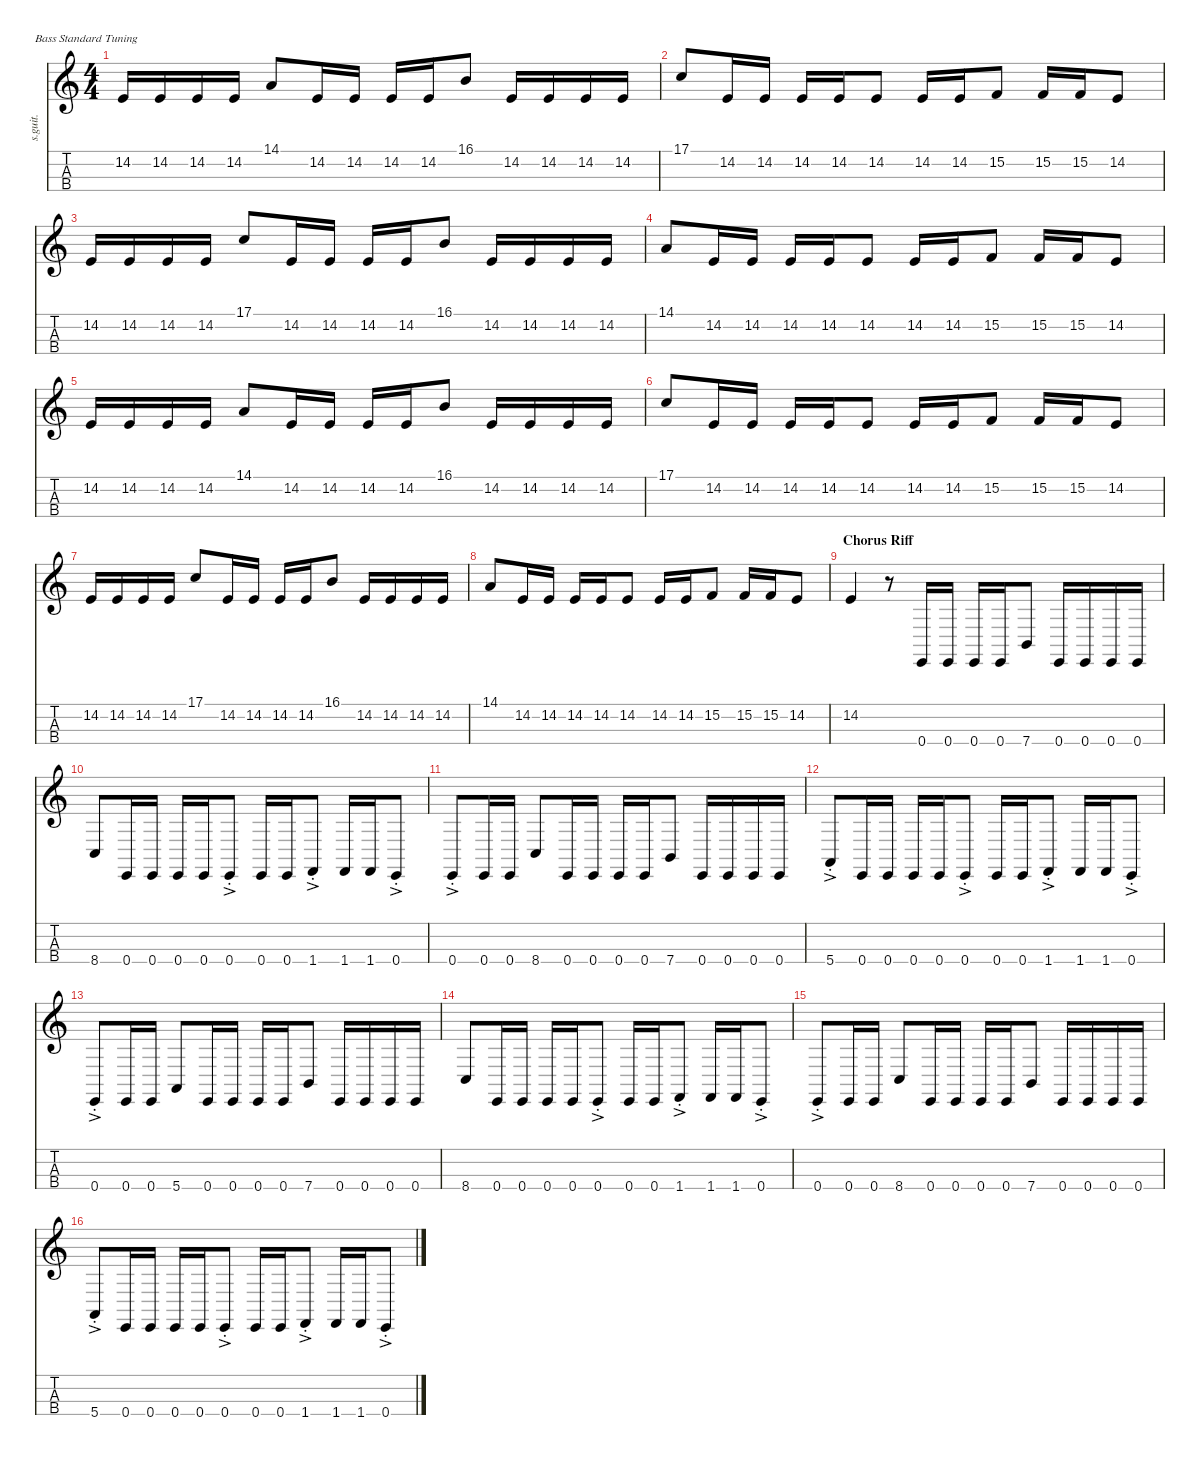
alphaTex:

\defaultSystemsLayout 4
\hideDynamics
\bracketExtendMode nobrackets
\track ("Cliff Burton - Bass" "s.guit.") {instrument electricbassfinger}
\staff {score tabs}
\tuning (G2 D2 A1 E1)
\ts (4 4)
\tempo (130 hide)
\clef g2
\ks c
14.2.16{lyrics (0 "") lyrics (1 "") lyrics (2 "") lyrics (3 "") lyrics (4 "") dy f} 14.2.16{lyrics (0 "") lyrics (1 "") lyrics (2 "") lyrics (3 "") lyrics (4 "")} 14.2.16{lyrics (0 "") lyrics (1 "") lyrics (2 "") lyrics (3 "") lyrics (4 "")} 14.2.16{lyrics (0 "") lyrics (1 "") lyrics (2 "") lyrics (3 "") lyrics (4 "")} 14.1.8{lyrics (0 "") lyrics (1 "") lyrics (2 "") lyrics (3 "") lyrics (4 "")} 14.2.16{lyrics (0 "") lyrics (1 "") lyrics (2 "") lyrics (3 "") lyrics (4 "")} 14.2.16{lyrics (0 "") lyrics (1 "") lyrics (2 "") lyrics (3 "") lyrics (4 "")} 14.2.16{lyrics (0 "") lyrics (1 "") lyrics (2 "") lyrics (3 "") lyrics (4 "")} 14.2.16{lyrics (0 "") lyrics (1 "") lyrics (2 "") lyrics (3 "") lyrics (4 "")} 16.1.8{lyrics (0 "") lyrics (1 "") lyrics (2 "") lyrics (3 "") lyrics (4 "")} 14.2.16{lyrics (0 "") lyrics (1 "") lyrics (2 "") lyrics (3 "") lyrics (4 "")} 14.2.16{lyrics (0 "") lyrics (1 "") lyrics (2 "") lyrics (3 "") lyrics (4 "")} 14.2.16{lyrics (0 "") lyrics (1 "") lyrics (2 "") lyrics (3 "") lyrics (4 "")} 14.2.16{lyrics (0 "") lyrics (1 "") lyrics (2 "") lyrics (3 "") lyrics (4 "")} |
17.1.8{lyrics (0 "") lyrics (1 "") lyrics (2 "") lyrics (3 "") lyrics (4 "")} 14.2.16{lyrics (0 "") lyrics (1 "") lyrics (2 "") lyrics (3 "") lyrics (4 "")} 14.2.16{lyrics (0 "") lyrics (1 "") lyrics (2 "") lyrics (3 "") lyrics (4 "")} 14.2.16{lyrics (0 "") lyrics (1 "") lyrics (2 "") lyrics (3 "") lyrics (4 "")} 14.2.16{lyrics (0 "") lyrics (1 "") lyrics (2 "") lyrics (3 "") lyrics (4 "")} 14.2.8{lyrics (0 "") lyrics (1 "") lyrics (2 "") lyrics (3 "") lyrics (4 "")} 14.2.16{lyrics (0 "") lyrics (1 "") lyrics (2 "") lyrics (3 "") lyrics (4 "")} 14.2.16{lyrics (0 "") lyrics (1 "") lyrics (2 "") lyrics (3 "") lyrics (4 "")} 15.2.8{lyrics (0 "") lyrics (1 "") lyrics (2 "") lyrics (3 "") lyrics (4 "")} 15.2.16{lyrics (0 "") lyrics (1 "") lyrics (2 "") lyrics (3 "") lyrics (4 "")} 15.2.16{lyrics (0 "") lyrics (1 "") lyrics (2 "") lyrics (3 "") lyrics (4 "")} 14.2.8{lyrics (0 "") lyrics (1 "") lyrics (2 "") lyrics (3 "") lyrics (4 "")} |
14.2.16{lyrics (0 "") lyrics (1 "") lyrics (2 "") lyrics (3 "") lyrics (4 "")} 14.2.16{lyrics (0 "") lyrics (1 "") lyrics (2 "") lyrics (3 "") lyrics (4 "")} 14.2.16{lyrics (0 "") lyrics (1 "") lyrics (2 "") lyrics (3 "") lyrics (4 "")} 14.2.16{lyrics (0 "") lyrics (1 "") lyrics (2 "") lyrics (3 "") lyrics (4 "")} 17.1.8{lyrics (0 "") lyrics (1 "") lyrics (2 "") lyrics (3 "") lyrics (4 "")} 14.2.16{lyrics (0 "") lyrics (1 "") lyrics (2 "") lyrics (3 "") lyrics (4 "")} 14.2.16{lyrics (0 "") lyrics (1 "") lyrics (2 "") lyrics (3 "") lyrics (4 "")} 14.2.16{lyrics (0 "") lyrics (1 "") lyrics (2 "") lyrics (3 "") lyrics (4 "")} 14.2.16{lyrics (0 "") lyrics (1 "") lyrics (2 "") lyrics (3 "") lyrics (4 "")} 16.1.8{lyrics (0 "") lyrics (1 "") lyrics (2 "") lyrics (3 "") lyrics (4 "")} 14.2.16{lyrics (0 "") lyrics (1 "") lyrics (2 "") lyrics (3 "") lyrics (4 "")} 14.2.16{lyrics (0 "") lyrics (1 "") lyrics (2 "") lyrics (3 "") lyrics (4 "")} 14.2.16{lyrics (0 "") lyrics (1 "") lyrics (2 "") lyrics (3 "") lyrics (4 "")} 14.2.16{lyrics (0 "") lyrics (1 "") lyrics (2 "") lyrics (3 "") lyrics (4 "")} |
14.1.8{lyrics (0 "") lyrics (1 "") lyrics (2 "") lyrics (3 "") lyrics (4 "")} 14.2.16{lyrics (0 "") lyrics (1 "") lyrics (2 "") lyrics (3 "") lyrics (4 "")} 14.2.16{lyrics (0 "") lyrics (1 "") lyrics (2 "") lyrics (3 "") lyrics (4 "")} 14.2.16{lyrics (0 "") lyrics (1 "") lyrics (2 "") lyrics (3 "") lyrics (4 "")} 14.2.16{lyrics (0 "") lyrics (1 "") lyrics (2 "") lyrics (3 "") lyrics (4 "")} 14.2.8{lyrics (0 "") lyrics (1 "") lyrics (2 "") lyrics (3 "") lyrics (4 "")} 14.2.16{lyrics (0 "") lyrics (1 "") lyrics (2 "") lyrics (3 "") lyrics (4 "")} 14.2.16{lyrics (0 "") lyrics (1 "") lyrics (2 "") lyrics (3 "") lyrics (4 "")} 15.2.8{lyrics (0 "") lyrics (1 "") lyrics (2 "") lyrics (3 "") lyrics (4 "")} 15.2.16{lyrics (0 "") lyrics (1 "") lyrics (2 "") lyrics (3 "") lyrics (4 "")} 15.2.16{lyrics (0 "") lyrics (1 "") lyrics (2 "") lyrics (3 "") lyrics (4 "")} 14.2.8{lyrics (0 "") lyrics (1 "") lyrics (2 "") lyrics (3 "") lyrics (4 "")} |
14.2.16{lyrics (0 "") lyrics (1 "") lyrics (2 "") lyrics (3 "") lyrics (4 "")} 14.2.16{lyrics (0 "") lyrics (1 "") lyrics (2 "") lyrics (3 "") lyrics (4 "")} 14.2.16{lyrics (0 "") lyrics (1 "") lyrics (2 "") lyrics (3 "") lyrics (4 "")} 14.2.16{lyrics (0 "") lyrics (1 "") lyrics (2 "") lyrics (3 "") lyrics (4 "")} 14.1.8{lyrics (0 "") lyrics (1 "") lyrics (2 "") lyrics (3 "") lyrics (4 "")} 14.2.16{lyrics (0 "") lyrics (1 "") lyrics (2 "") lyrics (3 "") lyrics (4 "")} 14.2.16{lyrics (0 "") lyrics (1 "") lyrics (2 "") lyrics (3 "") lyrics (4 "")} 14.2.16{lyrics (0 "") lyrics (1 "") lyrics (2 "") lyrics (3 "") lyrics (4 "")} 14.2.16{lyrics (0 "") lyrics (1 "") lyrics (2 "") lyrics (3 "") lyrics (4 "")} 16.1.8{lyrics (0 "") lyrics (1 "") lyrics (2 "") lyrics (3 "") lyrics (4 "")} 14.2.16{lyrics (0 "") lyrics (1 "") lyrics (2 "") lyrics (3 "") lyrics (4 "")} 14.2.16{lyrics (0 "") lyrics (1 "") lyrics (2 "") lyrics (3 "") lyrics (4 "")} 14.2.16{lyrics (0 "") lyrics (1 "") lyrics (2 "") lyrics (3 "") lyrics (4 "")} 14.2.16{lyrics (0 "") lyrics (1 "") lyrics (2 "") lyrics (3 "") lyrics (4 "")} |
17.1.8{lyrics (0 "") lyrics (1 "") lyrics (2 "") lyrics (3 "") lyrics (4 "")} 14.2.16{lyrics (0 "") lyrics (1 "") lyrics (2 "") lyrics (3 "") lyrics (4 "")} 14.2.16{lyrics (0 "") lyrics (1 "") lyrics (2 "") lyrics (3 "") lyrics (4 "")} 14.2.16{lyrics (0 "") lyrics (1 "") lyrics (2 "") lyrics (3 "") lyrics (4 "")} 14.2.16{lyrics (0 "") lyrics (1 "") lyrics (2 "") lyrics (3 "") lyrics (4 "")} 14.2.8{lyrics (0 "") lyrics (1 "") lyrics (2 "") lyrics (3 "") lyrics (4 "")} 14.2.16{lyrics (0 "") lyrics (1 "") lyrics (2 "") lyrics (3 "") lyrics (4 "")} 14.2.16{lyrics (0 "") lyrics (1 "") lyrics (2 "") lyrics (3 "") lyrics (4 "")} 15.2.8{lyrics (0 "") lyrics (1 "") lyrics (2 "") lyrics (3 "") lyrics (4 "")} 15.2.16{lyrics (0 "") lyrics (1 "") lyrics (2 "") lyrics (3 "") lyrics (4 "")} 15.2.16{lyrics (0 "") lyrics (1 "") lyrics (2 "") lyrics (3 "") lyrics (4 "")} 14.2.8{lyrics (0 "") lyrics (1 "") lyrics (2 "") lyrics (3 "") lyrics (4 "")} |
14.2.16{lyrics (0 "") lyrics (1 "") lyrics (2 "") lyrics (3 "") lyrics (4 "")} 14.2.16{lyrics (0 "") lyrics (1 "") lyrics (2 "") lyrics (3 "") lyrics (4 "")} 14.2.16{lyrics (0 "") lyrics (1 "") lyrics (2 "") lyrics (3 "") lyrics (4 "")} 14.2.16{lyrics (0 "") lyrics (1 "") lyrics (2 "") lyrics (3 "") lyrics (4 "")} 17.1.8{lyrics (0 "") lyrics (1 "") lyrics (2 "") lyrics (3 "") lyrics (4 "")} 14.2.16{lyrics (0 "") lyrics (1 "") lyrics (2 "") lyrics (3 "") lyrics (4 "")} 14.2.16{lyrics (0 "") lyrics (1 "") lyrics (2 "") lyrics (3 "") lyrics (4 "")} 14.2.16{lyrics (0 "") lyrics (1 "") lyrics (2 "") lyrics (3 "") lyrics (4 "")} 14.2.16{lyrics (0 "") lyrics (1 "") lyrics (2 "") lyrics (3 "") lyrics (4 "")} 16.1.8{lyrics (0 "") lyrics (1 "") lyrics (2 "") lyrics (3 "") lyrics (4 "")} 14.2.16{lyrics (0 "") lyrics (1 "") lyrics (2 "") lyrics (3 "") lyrics (4 "")} 14.2.16{lyrics (0 "") lyrics (1 "") lyrics (2 "") lyrics (3 "") lyrics (4 "")} 14.2.16{lyrics (0 "") lyrics (1 "") lyrics (2 "") lyrics (3 "") lyrics (4 "")} 14.2.16{lyrics (0 "") lyrics (1 "") lyrics (2 "") lyrics (3 "") lyrics (4 "")} |
14.1.8{lyrics (0 "") lyrics (1 "") lyrics (2 "") lyrics (3 "") lyrics (4 "")} 14.2.16{lyrics (0 "") lyrics (1 "") lyrics (2 "") lyrics (3 "") lyrics (4 "")} 14.2.16{lyrics (0 "") lyrics (1 "") lyrics (2 "") lyrics (3 "") lyrics (4 "")} 14.2.16{lyrics (0 "") lyrics (1 "") lyrics (2 "") lyrics (3 "") lyrics (4 "")} 14.2.16{lyrics (0 "") lyrics (1 "") lyrics (2 "") lyrics (3 "") lyrics (4 "")} 14.2.8{lyrics (0 "") lyrics (1 "") lyrics (2 "") lyrics (3 "") lyrics (4 "")} 14.2.16{lyrics (0 "") lyrics (1 "") lyrics (2 "") lyrics (3 "") lyrics (4 "")} 14.2.16{lyrics (0 "") lyrics (1 "") lyrics (2 "") lyrics (3 "") lyrics (4 "")} 15.2.8{lyrics (0 "") lyrics (1 "") lyrics (2 "") lyrics (3 "") lyrics (4 "")} 15.2.16{lyrics (0 "") lyrics (1 "") lyrics (2 "") lyrics (3 "") lyrics (4 "")} 15.2.16{lyrics (0 "") lyrics (1 "") lyrics (2 "") lyrics (3 "") lyrics (4 "")} 14.2.8{lyrics (0 "") lyrics (1 "") lyrics (2 "") lyrics (3 "") lyrics (4 "")} |
\section ("" "Chorus Riff")
14.2.4{lyrics (0 "") lyrics (1 "") lyrics (2 "") lyrics (3 "") lyrics (4 "")} r.8 0.4.16{lyrics (0 "") lyrics (1 "") lyrics (2 "") lyrics (3 "") lyrics (4 "")} 0.4.16{lyrics (0 "") lyrics (1 "") lyrics (2 "") lyrics (3 "") lyrics (4 "")} 0.4.16{lyrics (0 "") lyrics (1 "") lyrics (2 "") lyrics (3 "") lyrics (4 "")} 0.4.16{lyrics (0 "") lyrics (1 "") lyrics (2 "") lyrics (3 "") lyrics (4 "")} 7.4.8{lyrics (0 "") lyrics (1 "") lyrics (2 "") lyrics (3 "") lyrics (4 "")} 0.4.16{lyrics (0 "") lyrics (1 "") lyrics (2 "") lyrics (3 "") lyrics (4 "")} 0.4.16{lyrics (0 "") lyrics (1 "") lyrics (2 "") lyrics (3 "") lyrics (4 "")} 0.4.16{lyrics (0 "") lyrics (1 "") lyrics (2 "") lyrics (3 "") lyrics (4 "")} 0.4.16{lyrics (0 "") lyrics (1 "") lyrics (2 "") lyrics (3 "") lyrics (4 "")} |
8.4.8{lyrics (0 "") lyrics (1 "") lyrics (2 "") lyrics (3 "") lyrics (4 "")} 0.4.16{lyrics (0 "") lyrics (1 "") lyrics (2 "") lyrics (3 "") lyrics (4 "")} 0.4.16{lyrics (0 "") lyrics (1 "") lyrics (2 "") lyrics (3 "") lyrics (4 "")} 0.4.16{lyrics (0 "") lyrics (1 "") lyrics (2 "") lyrics (3 "") lyrics (4 "")} 0.4.16{lyrics (0 "") lyrics (1 "") lyrics (2 "") lyrics (3 "") lyrics (4 "")} 0.4{ac st}.8{lyrics (0 "") lyrics (1 "") lyrics (2 "") lyrics (3 "") lyrics (4 "") dy ppp} 0.4.16{lyrics (0 "") lyrics (1 "") lyrics (2 "") lyrics (3 "") lyrics (4 "") dy f} 0.4.16{lyrics (0 "") lyrics (1 "") lyrics (2 "") lyrics (3 "") lyrics (4 "")} 1.4{ac st}.8{lyrics (0 "") lyrics (1 "") lyrics (2 "") lyrics (3 "") lyrics (4 "") dy ppp} 1.4.16{lyrics (0 "") lyrics (1 "") lyrics (2 "") lyrics (3 "") lyrics (4 "") dy f} 1.4.16{lyrics (0 "") lyrics (1 "") lyrics (2 "") lyrics (3 "") lyrics (4 "")} 0.4{ac st}.8{lyrics (0 "") lyrics (1 "") lyrics (2 "") lyrics (3 "") lyrics (4 "") dy ppp} |
0.4{ac st}.8{lyrics (0 "") lyrics (1 "") lyrics (2 "") lyrics (3 "") lyrics (4 "")} 0.4.16{lyrics (0 "") lyrics (1 "") lyrics (2 "") lyrics (3 "") lyrics (4 "") dy f} 0.4.16{lyrics (0 "") lyrics (1 "") lyrics (2 "") lyrics (3 "") lyrics (4 "")} 8.4.8{lyrics (0 "") lyrics (1 "") lyrics (2 "") lyrics (3 "") lyrics (4 "")} 0.4.16{lyrics (0 "") lyrics (1 "") lyrics (2 "") lyrics (3 "") lyrics (4 "")} 0.4.16{lyrics (0 "") lyrics (1 "") lyrics (2 "") lyrics (3 "") lyrics (4 "")} 0.4.16{lyrics (0 "") lyrics (1 "") lyrics (2 "") lyrics (3 "") lyrics (4 "")} 0.4.16{lyrics (0 "") lyrics (1 "") lyrics (2 "") lyrics (3 "") lyrics (4 "")} 7.4.8{lyrics (0 "") lyrics (1 "") lyrics (2 "") lyrics (3 "") lyrics (4 "")} 0.4.16{lyrics (0 "") lyrics (1 "") lyrics (2 "") lyrics (3 "") lyrics (4 "")} 0.4.16{lyrics (0 "") lyrics (1 "") lyrics (2 "") lyrics (3 "") lyrics (4 "")} 0.4.16{lyrics (0 "") lyrics (1 "") lyrics (2 "") lyrics (3 "") lyrics (4 "")} 0.4.16{lyrics (0 "") lyrics (1 "") lyrics (2 "") lyrics (3 "") lyrics (4 "")} |
5.4{ac st}.8{lyrics (0 "") lyrics (1 "") lyrics (2 "") lyrics (3 "") lyrics (4 "") dy ppp} 0.4.16{lyrics (0 "") lyrics (1 "") lyrics (2 "") lyrics (3 "") lyrics (4 "") dy f} 0.4.16{lyrics (0 "") lyrics (1 "") lyrics (2 "") lyrics (3 "") lyrics (4 "")} 0.4.16{lyrics (0 "") lyrics (1 "") lyrics (2 "") lyrics (3 "") lyrics (4 "")} 0.4.16{lyrics (0 "") lyrics (1 "") lyrics (2 "") lyrics (3 "") lyrics (4 "")} 0.4{ac st}.8{lyrics (0 "") lyrics (1 "") lyrics (2 "") lyrics (3 "") lyrics (4 "") dy ppp} 0.4.16{lyrics (0 "") lyrics (1 "") lyrics (2 "") lyrics (3 "") lyrics (4 "") dy f} 0.4.16{lyrics (0 "") lyrics (1 "") lyrics (2 "") lyrics (3 "") lyrics (4 "")} 1.4{ac st}.8{lyrics (0 "") lyrics (1 "") lyrics (2 "") lyrics (3 "") lyrics (4 "") dy ppp} 1.4.16{lyrics (0 "") lyrics (1 "") lyrics (2 "") lyrics (3 "") lyrics (4 "") dy f} 1.4.16{lyrics (0 "") lyrics (1 "") lyrics (2 "") lyrics (3 "") lyrics (4 "")} 0.4{ac st}.8{lyrics (0 "") lyrics (1 "") lyrics (2 "") lyrics (3 "") lyrics (4 "") dy ppp} |
0.4{ac st}.8{lyrics (0 "") lyrics (1 "") lyrics (2 "") lyrics (3 "") lyrics (4 "")} 0.4.16{lyrics (0 "") lyrics (1 "") lyrics (2 "") lyrics (3 "") lyrics (4 "") dy f} 0.4.16{lyrics (0 "") lyrics (1 "") lyrics (2 "") lyrics (3 "") lyrics (4 "")} 5.4.8{lyrics (0 "") lyrics (1 "") lyrics (2 "") lyrics (3 "") lyrics (4 "")} 0.4.16{lyrics (0 "") lyrics (1 "") lyrics (2 "") lyrics (3 "") lyrics (4 "")} 0.4.16{lyrics (0 "") lyrics (1 "") lyrics (2 "") lyrics (3 "") lyrics (4 "")} 0.4.16{lyrics (0 "") lyrics (1 "") lyrics (2 "") lyrics (3 "") lyrics (4 "")} 0.4.16{lyrics (0 "") lyrics (1 "") lyrics (2 "") lyrics (3 "") lyrics (4 "")} 7.4.8{lyrics (0 "") lyrics (1 "") lyrics (2 "") lyrics (3 "") lyrics (4 "")} 0.4.16{lyrics (0 "") lyrics (1 "") lyrics (2 "") lyrics (3 "") lyrics (4 "")} 0.4.16{lyrics (0 "") lyrics (1 "") lyrics (2 "") lyrics (3 "") lyrics (4 "")} 0.4.16{lyrics (0 "") lyrics (1 "") lyrics (2 "") lyrics (3 "") lyrics (4 "")} 0.4.16{lyrics (0 "") lyrics (1 "") lyrics (2 "") lyrics (3 "") lyrics (4 "")} |
8.4.8{lyrics (0 "") lyrics (1 "") lyrics (2 "") lyrics (3 "") lyrics (4 "")} 0.4.16{lyrics (0 "") lyrics (1 "") lyrics (2 "") lyrics (3 "") lyrics (4 "")} 0.4.16{lyrics (0 "") lyrics (1 "") lyrics (2 "") lyrics (3 "") lyrics (4 "")} 0.4.16{lyrics (0 "") lyrics (1 "") lyrics (2 "") lyrics (3 "") lyrics (4 "")} 0.4.16{lyrics (0 "") lyrics (1 "") lyrics (2 "") lyrics (3 "") lyrics (4 "")} 0.4{ac st}.8{lyrics (0 "") lyrics (1 "") lyrics (2 "") lyrics (3 "") lyrics (4 "") dy ppp} 0.4.16{lyrics (0 "") lyrics (1 "") lyrics (2 "") lyrics (3 "") lyrics (4 "") dy f} 0.4.16{lyrics (0 "") lyrics (1 "") lyrics (2 "") lyrics (3 "") lyrics (4 "")} 1.4{ac st}.8{lyrics (0 "") lyrics (1 "") lyrics (2 "") lyrics (3 "") lyrics (4 "") dy ppp} 1.4.16{lyrics (0 "") lyrics (1 "") lyrics (2 "") lyrics (3 "") lyrics (4 "") dy f} 1.4.16{lyrics (0 "") lyrics (1 "") lyrics (2 "") lyrics (3 "") lyrics (4 "")} 0.4{ac st}.8{lyrics (0 "") lyrics (1 "") lyrics (2 "") lyrics (3 "") lyrics (4 "") dy ppp} |
0.4{ac st}.8{lyrics (0 "") lyrics (1 "") lyrics (2 "") lyrics (3 "") lyrics (4 "")} 0.4.16{lyrics (0 "") lyrics (1 "") lyrics (2 "") lyrics (3 "") lyrics (4 "") dy f} 0.4.16{lyrics (0 "") lyrics (1 "") lyrics (2 "") lyrics (3 "") lyrics (4 "")} 8.4.8{lyrics (0 "") lyrics (1 "") lyrics (2 "") lyrics (3 "") lyrics (4 "")} 0.4.16{lyrics (0 "") lyrics (1 "") lyrics (2 "") lyrics (3 "") lyrics (4 "")} 0.4.16{lyrics (0 "") lyrics (1 "") lyrics (2 "") lyrics (3 "") lyrics (4 "")} 0.4.16{lyrics (0 "") lyrics (1 "") lyrics (2 "") lyrics (3 "") lyrics (4 "")} 0.4.16{lyrics (0 "") lyrics (1 "") lyrics (2 "") lyrics (3 "") lyrics (4 "")} 7.4.8{lyrics (0 "") lyrics (1 "") lyrics (2 "") lyrics (3 "") lyrics (4 "")} 0.4.16{lyrics (0 "") lyrics (1 "") lyrics (2 "") lyrics (3 "") lyrics (4 "")} 0.4.16{lyrics (0 "") lyrics (1 "") lyrics (2 "") lyrics (3 "") lyrics (4 "")} 0.4.16{lyrics (0 "") lyrics (1 "") lyrics (2 "") lyrics (3 "") lyrics (4 "")} 0.4.16{lyrics (0 "") lyrics (1 "") lyrics (2 "") lyrics (3 "") lyrics (4 "")} |
5.4{ac st}.8{lyrics (0 "") lyrics (1 "") lyrics (2 "") lyrics (3 "") lyrics (4 "") dy ppp} 0.4.16{lyrics (0 "") lyrics (1 "") lyrics (2 "") lyrics (3 "") lyrics (4 "") dy f} 0.4.16{lyrics (0 "") lyrics (1 "") lyrics (2 "") lyrics (3 "") lyrics (4 "")} 0.4.16{lyrics (0 "") lyrics (1 "") lyrics (2 "") lyrics (3 "") lyrics (4 "")} 0.4.16{lyrics (0 "") lyrics (1 "") lyrics (2 "") lyrics (3 "") lyrics (4 "")} 0.4{ac st}.8{lyrics (0 "") lyrics (1 "") lyrics (2 "") lyrics (3 "") lyrics (4 "") dy ppp} 0.4.16{lyrics (0 "") lyrics (1 "") lyrics (2 "") lyrics (3 "") lyrics (4 "") dy f} 0.4.16{lyrics (0 "") lyrics (1 "") lyrics (2 "") lyrics (3 "") lyrics (4 "")} 1.4{ac st}.8{lyrics (0 "") lyrics (1 "") lyrics (2 "") lyrics (3 "") lyrics (4 "") dy ppp} 1.4.16{lyrics (0 "") lyrics (1 "") lyrics (2 "") lyrics (3 "") lyrics (4 "") dy f} 1.4.16{lyrics (0 "") lyrics (1 "") lyrics (2 "") lyrics (3 "") lyrics (4 "")} 0.4{ac st}.8{lyrics (0 "") lyrics (1 "") lyrics (2 "") lyrics (3 "") lyrics (4 "") dy ppp}
